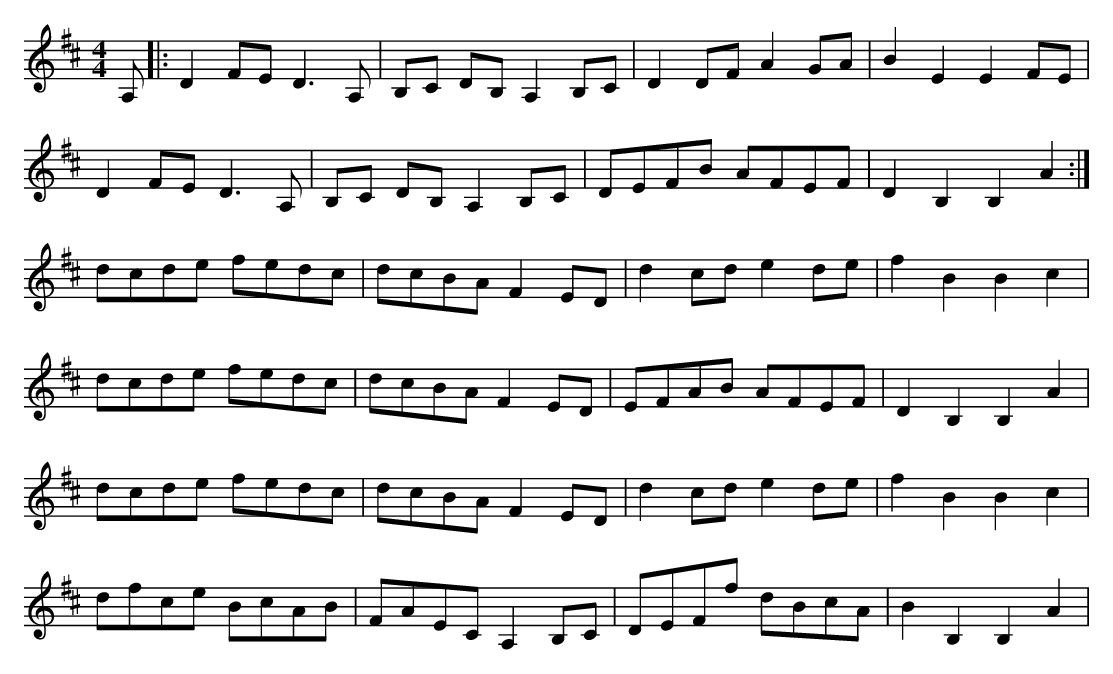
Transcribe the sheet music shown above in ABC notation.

X:1
M:4/4
K:D
A,|:D2 FE D3 A,|B,C DB, A,2 B,C|D2 DF A2 GA|B2 E2 E2 FE|
D2 FE D3 A,|B,C DB, A,2 B,C|DEFB AFEF|D2 B,2 B,2 A2:|
dcde fedc|dcBA F2 ED|d2 cd e2 de|f2 B2 B2 c2|
dcde fedc|dcBA F2 ED|EFAB AFEF|D2 B,2 B,2 A2|
dcde fedc|dcBA F2 ED|d2 cd e2 de|f2 B2 B2 c2|
dfce BcAB|FAEC A,2 B,C|DEFf dBcA|B2 B,2 B,2 A2|
